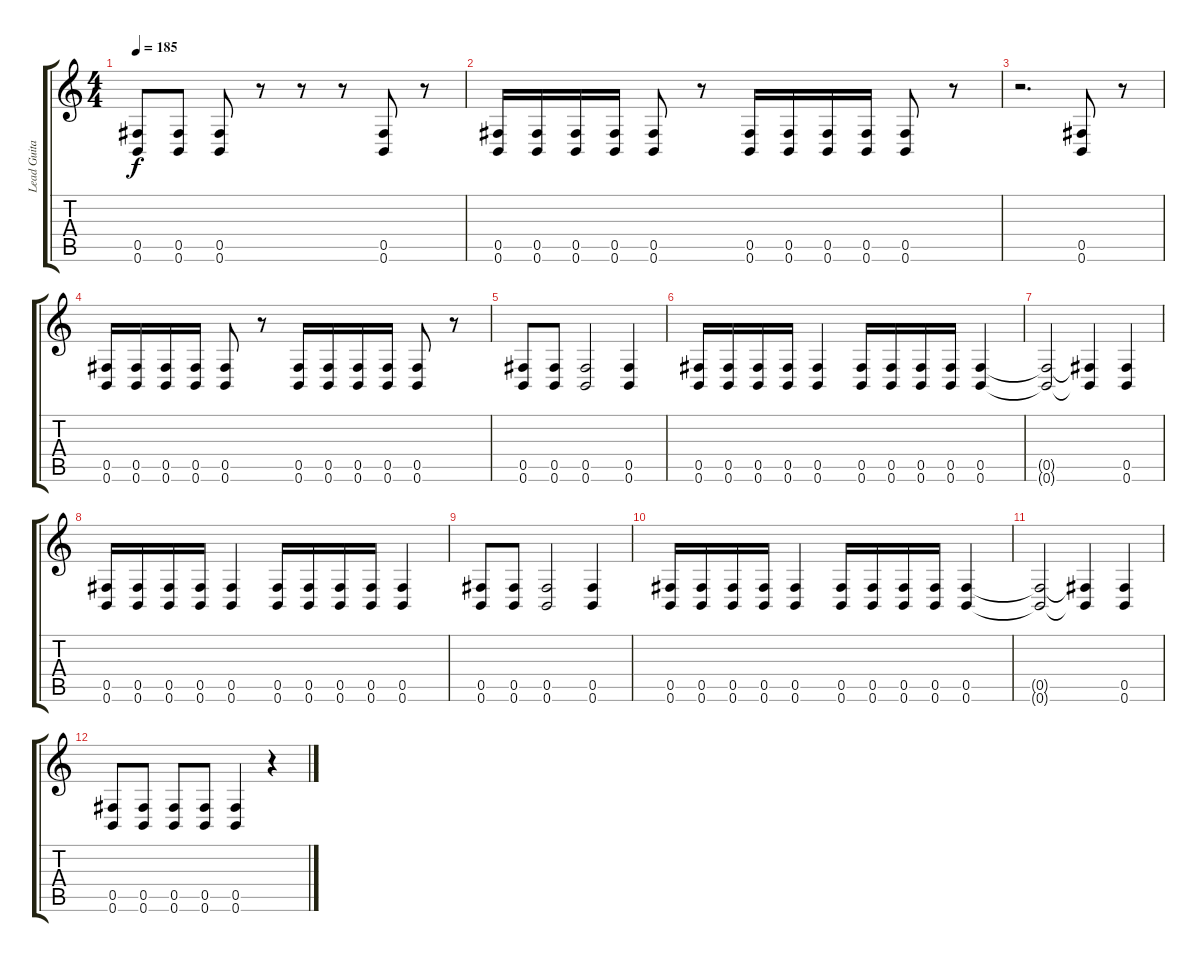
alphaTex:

\track ("Lead Guitar - Kevin" "Lead Guita") {instrument distortionguitar}
\staff {score tabs}
\tuning (Db4 Ab3 E3 B2 Gb2 B1) {hide}
\ts (4 4)
\tempo 185
\clef g2
\ks c
(0.5 0.6).8{dy f} (0.5 0.6).8 (0.5 0.6).8 r.8 r.8 r.8 (0.5 0.6).8 r.8 |
(0.5 0.6).16 (0.5 0.6).16 (0.5 0.6).16 (0.5 0.6).16 (0.5 0.6).8 r.8 (0.5 0.6).16 (0.5 0.6).16 (0.5 0.6).16 (0.5 0.6).16 (0.5 0.6).8 r.8 |
r.2{d} (0.5 0.6).8 r.8 |
(0.5 0.6).16 (0.5 0.6).16 (0.5 0.6).16 (0.5 0.6).16 (0.5 0.6).8 r.8 (0.5 0.6).16 (0.5 0.6).16 (0.5 0.6).16 (0.5 0.6).16 (0.5 0.6).8 r.8 |
(0.5 0.6).8 (0.5 0.6).8 (0.5 0.6).2 (0.5 0.6).4 |
(0.5 0.6).16 (0.5 0.6).16 (0.5 0.6).16 (0.5 0.6).16 (0.5 0.6).4 (0.5 0.6).16 (0.5 0.6).16 (0.5 0.6).16 (0.5 0.6).16 (0.5 0.6).4 |
(0.5{t} 0.6{t}).2 (0.5{t} 0.6{t}).4 (0.5 0.6).4 |
(0.5 0.6).16 (0.5 0.6).16 (0.5 0.6).16 (0.5 0.6).16 (0.5 0.6).4 (0.5 0.6).16 (0.5 0.6).16 (0.5 0.6).16 (0.5 0.6).16 (0.5 0.6).4 |
(0.5 0.6).8 (0.5 0.6).8 (0.5 0.6).2 (0.5 0.6).4 |
(0.5 0.6).16 (0.5 0.6).16 (0.5 0.6).16 (0.5 0.6).16 (0.5 0.6).4 (0.5 0.6).16 (0.5 0.6).16 (0.5 0.6).16 (0.5 0.6).16 (0.5 0.6).4 |
(0.5{t} 0.6{t}).2 (0.5{t} 0.6{t}).4 (0.5 0.6).4 |
(0.5 0.6).8 (0.5 0.6).8 (0.5 0.6).8 (0.5 0.6).8 (0.5 0.6).4 r.4
